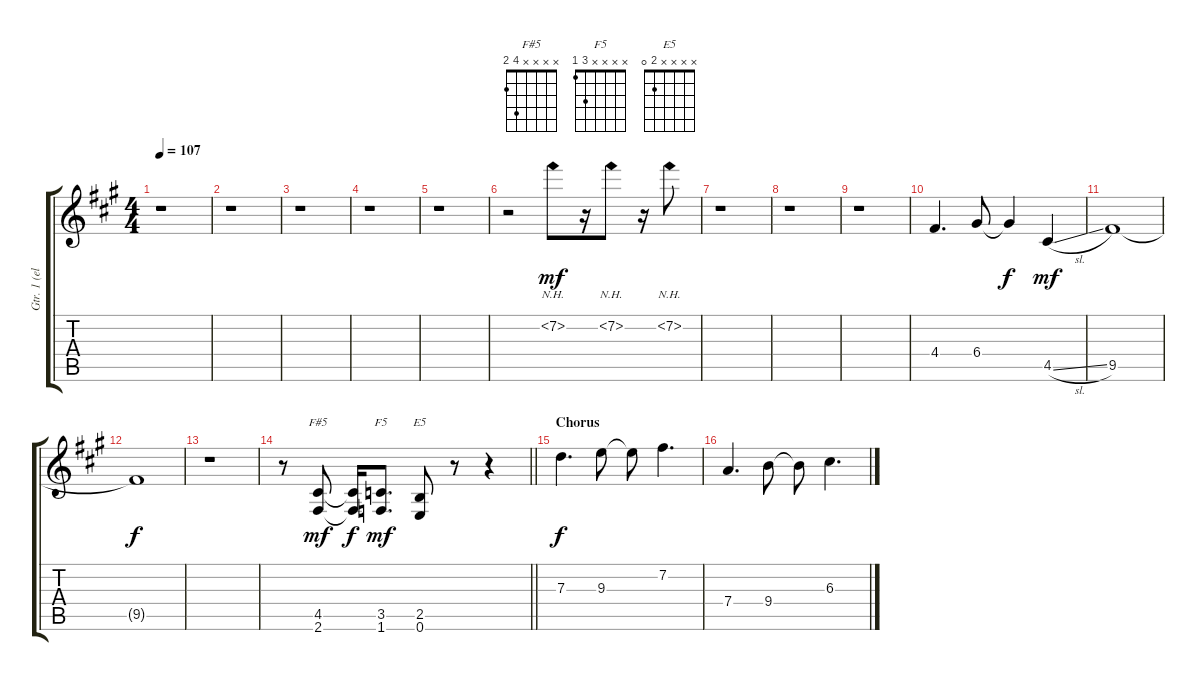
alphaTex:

\track ("Gtr. 1 (elec.)" "Gtr. 1 (el") {instrument distortionguitar}
\staff {score tabs}
\tuning (E4 B3 G3 D3 A2 E2) {hide}
\chord ("F#5" x x x x 4 2)
\chord ("F5" x x x x 3 1)
\chord ("E5" x x x x 2 0)
\ts (4 4)
\tempo 107
\clef g2
\ks f#minor
r.1{dy f} |
r.1 |
r.1 |
r.1 |
r.1 |
r.2 7.2{nh}.8{dy mf} r.16 7.2{nh}.8 r.16 7.2{nh}.8 |
r.1 |
r.1 |
r.1 |
4.4.4{d} 6.4.8 6.4{t}.4{dy f} 4.5{sl}.4{dy mf} |
9.5.1 |
9.5{t}.1{dy f} |
r.1 |
\barLineRight lightlight
r.8 (4.5 2.6).8{ch "F#5" dy mf} (4.5{t} 2.6{t}).16{dy f} (3.5 1.6).8{d ch "F5" dy mf} (2.5 0.6).8{ch "E5"} r.8 r.4 |
\section ("" "Chorus")
7.3.4{d dy f} 9.3.8 9.3{t}.8 7.2.4{d} |
7.4.4{d} 9.4.8 9.4{t}.8 6.3.4{d}
